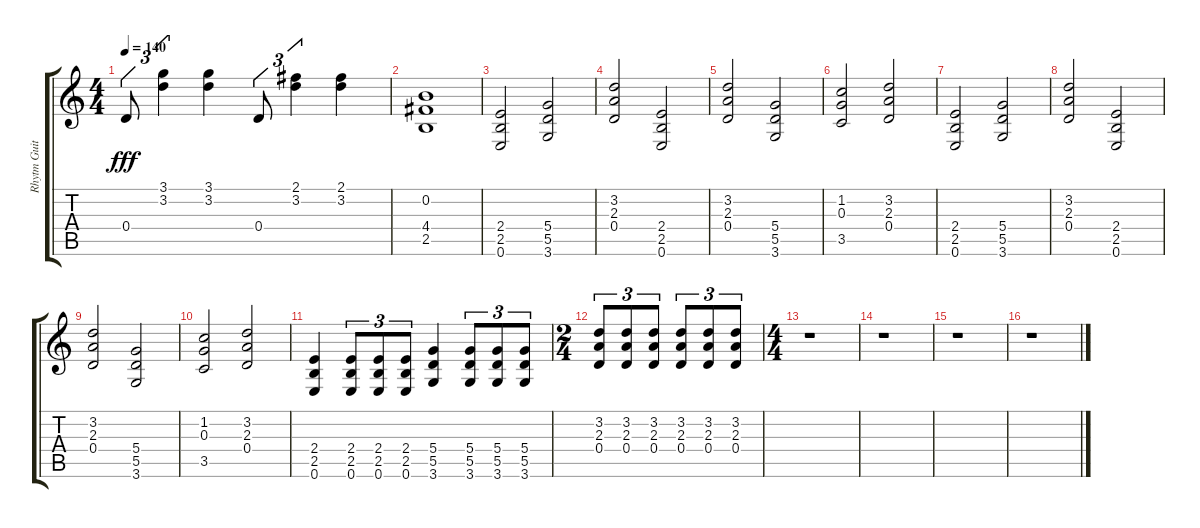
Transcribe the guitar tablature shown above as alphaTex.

\track ("Rhytm Guitar" "Rhytm Guit") {instrument distortionguitar}
\staff {score tabs}
\tuning (E4 B3 G3 D3 A2 E2) {hide}
\ts (4 4)
\tempo 140
\clef g2
\ks c
0.4.8{tu (3 2) dy fff} (3.1 3.2).4{tu (3 2)} (3.1 3.2).4 0.4.8{tu (3 2)} (2.1 3.2).4{tu (3 2)} (2.1 3.2).4 |
(0.2 4.4 2.5).1 |
(2.4 2.5 0.6).2 (5.4 5.5 3.6).2 |
(3.2 2.3 0.4).2 (2.4 2.5 0.6).2 |
(3.2 2.3 0.4).2 (5.4 5.5 3.6).2 |
(1.2 0.3 3.5).2 (3.2 2.3 0.4).2 |
(2.4 2.5 0.6).2 (5.4 5.5 3.6).2 |
(3.2 2.3 0.4).2 (2.4 2.5 0.6).2 |
(3.2 2.3 0.4).2 (5.4 5.5 3.6).2 |
(1.2 0.3 3.5).2 (3.2 2.3 0.4).2 |
(2.4 2.5 0.6).4 (2.4 2.5 0.6).8{tu (3 2)} (2.4 2.5 0.6).8{tu (3 2)} (2.4 2.5 0.6).8{tu (3 2)} (5.4 5.5 3.6).4 (5.4 5.5 3.6).8{tu (3 2)} (5.4 5.5 3.6).8{tu (3 2)} (5.4 5.5 3.6).8{tu (3 2)} |
\ts (2 4)
(3.2 2.3 0.4).8{tu (3 2)} (3.2 2.3 0.4).8{tu (3 2)} (3.2 2.3 0.4).8{tu (3 2)} (3.2 2.3 0.4).8{tu (3 2)} (3.2 2.3 0.4).8{tu (3 2)} (3.2 2.3 0.4).8{tu (3 2)} |
\ts (4 4)
r.1 |
r.1 |
r.1 |
r.1
